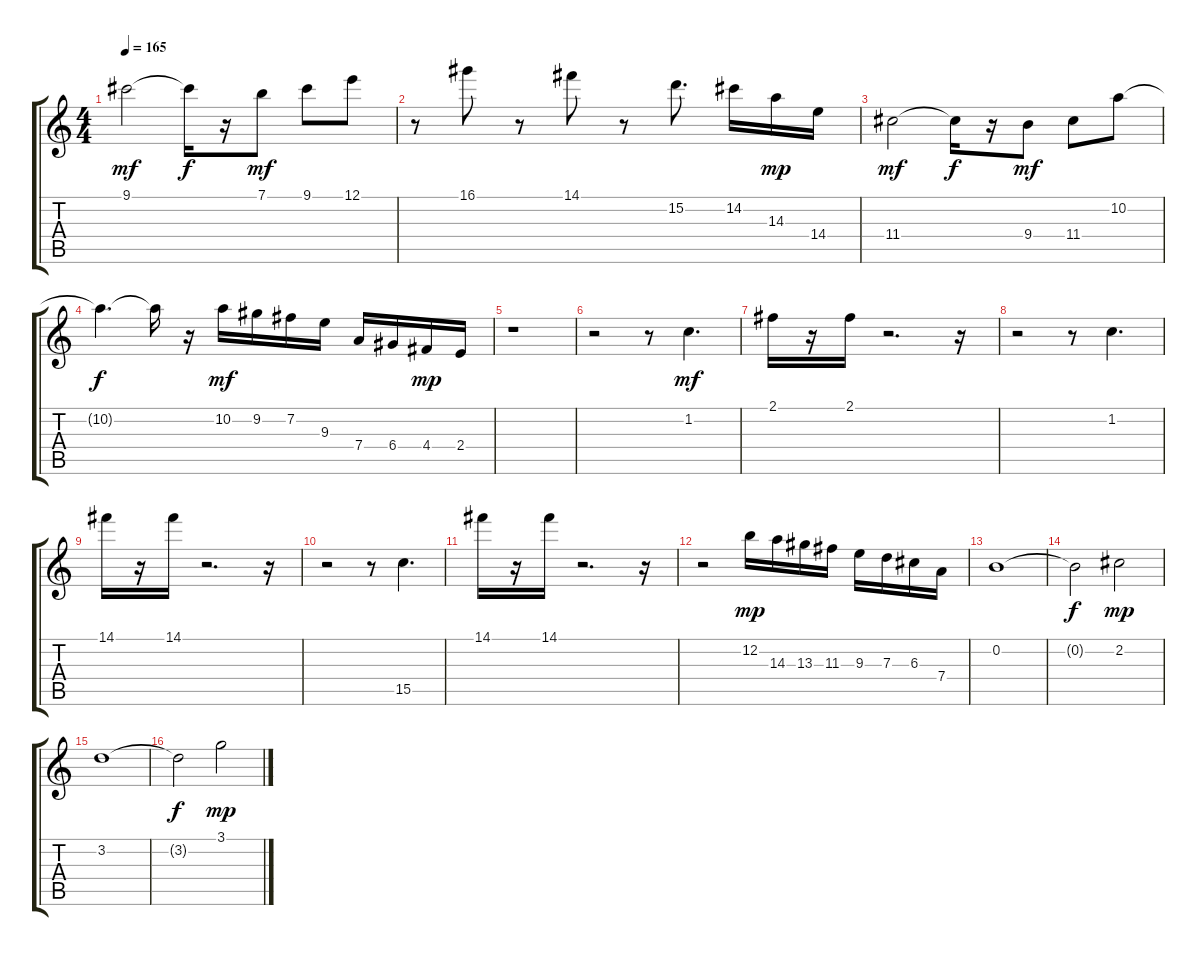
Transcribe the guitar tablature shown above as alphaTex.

\track "" {instrument acousticguitarsteel}
\staff {score tabs}
\tuning (E4 B3 G3 D3 A2 E2) {hide}
\ts (4 4)
\tempo 165
\clef g2
\ks c
9.1.2{dy mf} 9.1{t}.16{dy f} r.16 7.1.8{dy mf} 9.1.8 12.1.8 |
r.8 16.1.8 r.8 14.1.8 r.8 15.2.8{d} 14.2.16 14.3.16{dy mp} 14.4.16 |
11.4.2{dy mf} 11.4{t}.16{dy f} r.16 9.4.8{dy mf} 11.4.8 10.2.8 |
10.2{t}.4{d dy f} 10.2{t}.16 r.16 10.2.16{dy mf} 9.2.16 7.2.16 9.3.16 7.4.16 6.4.16 4.4.16{dy mp} 2.4.16 |
r.1 |
r.2 r.8 1.2.4{d dy mf} |
2.1.16 r.16 2.1.16 r.2{d} r.16 |
r.2 r.8 1.2.4{d} |
14.1.16 r.16 14.1.16 r.2{d} r.16 |
r.2 r.8 15.5.4{d} |
14.1.16 r.16 14.1.16 r.2{d} r.16 |
r.2 12.2.16{dy mp} 14.3.16 13.3.16 11.3.16 9.3.16 7.3.16 6.3.16 7.4.16 |
0.2.1 |
0.2{t}.2{dy f} 2.2.2{dy mp} |
3.2.1 |
3.2{t}.2{dy f} 3.1.2{dy mp}
